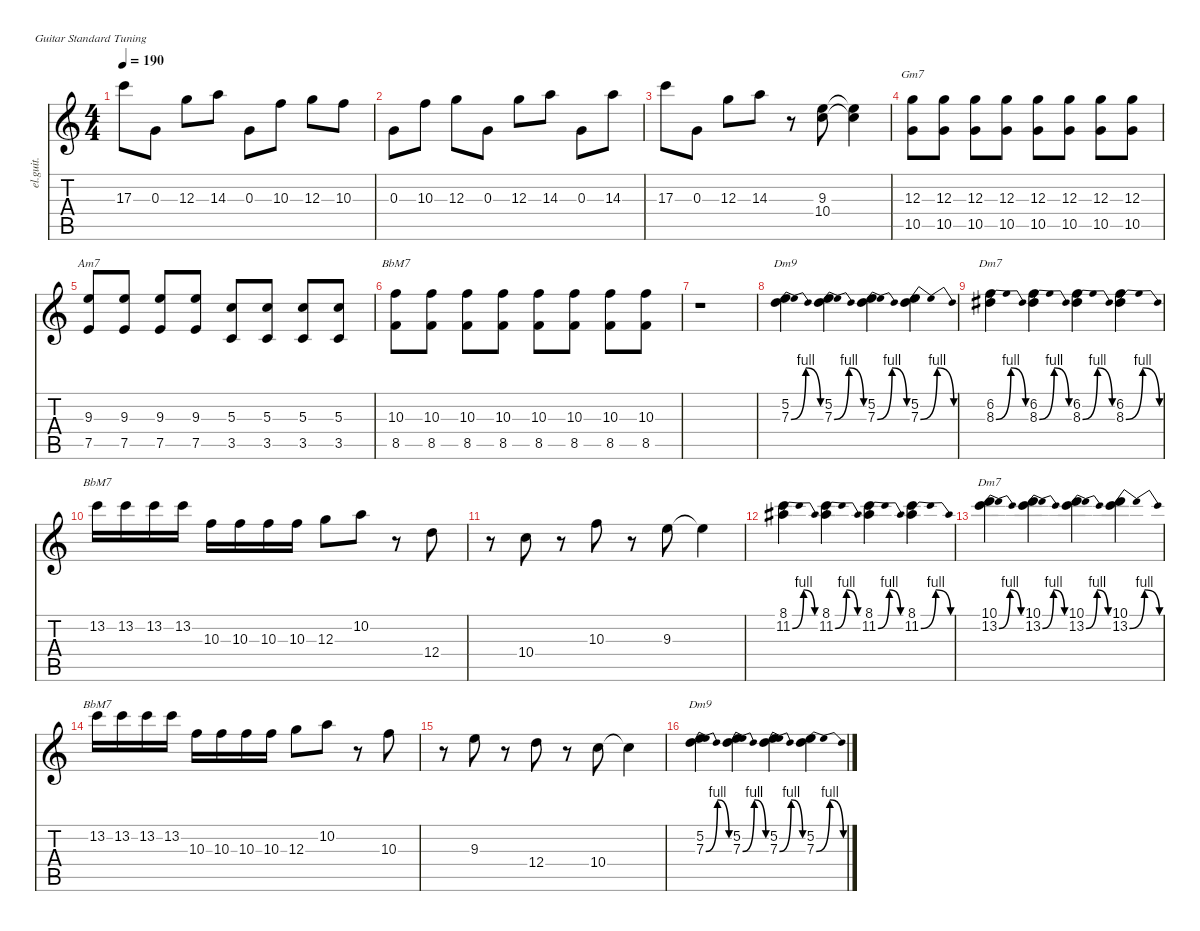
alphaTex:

\defaultSystemsLayout 4
\hideDynamics
\bracketExtendMode nobrackets
\track ("後藤ひとり" "el.guit.") {solo instrument electricguitarclean}
\staff {score tabs}
\tuning (E4 B3 G3 D3 A2 E2)
\chord ("Gm7" x x 12 x 10 x) {firstfret 10 showdiagram false showfingering false}
\chord ("Am7" x x 9 x 7 x) {firstfret 7 showdiagram false showfingering false}
\chord ("BbM7" x x 10 x 8 x) {firstfret 8 showdiagram false showfingering false}
\chord ("Dm9" x 5 7 x x x) {firstfret 5 showdiagram false showfingering false}
\chord ("Dm7" x 6 8 x x x) {firstfret 6 showdiagram false showfingering false}
\chord ("BbM7" x 13 x x x x) {firstfret 13 showdiagram false showfingering false}
\chord ("Dm7" 10 13 x x x x) {firstfret 10 showdiagram false showfingering false}
\ts (4 4)
\tempo 190
\clef g2
\ks c
17.3.8{dy mf beam Down} 0.3.8{beam Down} 12.3.8{beam Down} 14.3.8{beam Down} 0.3.8{beam Down} 10.3.8{beam Down} 12.3.8{beam Down} 10.3.8{beam Down} |
0.3.8{beam Down} 10.3.8{beam Down} 12.3.8{beam Down} 0.3.8{beam Down} 12.3.8{beam Down} 14.3.8{beam Down} 0.3.8{beam Down} 14.3.8{beam Down} |
17.3.8{beam Down} 0.3.8{beam Down} 12.3.8{beam Down} 14.3.8{beam Down} r.8{beam Down} (9.3 10.4).8{beam Down} (9.3{t} 10.4{t}).4{beam Down} |
(12.3 10.5).8{ch "Gm7" beam Down} (12.3 10.5).8{beam Down} (12.3 10.5).8{beam Down} (12.3 10.5).8{beam Down} (12.3 10.5).8{beam Down} (12.3 10.5).8{beam Down} (12.3 10.5).8{beam Down} (12.3 10.5).8{beam Down} |
(7.5 9.3).8{ch "Am7" beam Up} (7.5 9.3).8{beam Up} (7.5 9.3).8{beam Up} (7.5 9.3).8{beam Up} (5.3 3.5).8{beam Up} (5.3 3.5).8{beam Up} (5.3 3.5).8{beam Up} (5.3 3.5).8{beam Up} |
(8.5 10.3).8{ch "BbM7" beam Down} (8.5 10.3).8{beam Down} (8.5 10.3).8{beam Down} (8.5 10.3).8{beam Down} (8.5 10.3).8{beam Down} (8.5 10.3).8{beam Down} (8.5 10.3).8{beam Down} (8.5 10.3).8{beam Down} |
r.1{beam Down} |
(5.2 7.3{be (bendrelease 0 0 10.2 4 20.4 4 30 0)}).4{ch "Dm9" beam Down} (5.2 7.3{be (bendrelease 0 0 10.2 4 20.4 4 30 0)}).4{beam Down} (5.2 7.3{be (bendrelease 0 0 10.2 4 20.4 4 30 0)}).4{beam Down} (5.2 7.3{be (bendrelease 0 0 10.2 4 20.4 4 30 0)}).4{beam Down} |
(6.2 8.3{be (bendrelease 0 0 10.2 4 20.4 4 30 0) acc #}).4{ch "Dm7" beam Down} (6.2 8.3{be (bendrelease 0 0 10.2 4 20.4 4 30 0) acc #}).4{beam Down} (6.2 8.3{be (bendrelease 0 0 10.2 4 20.4 4 30 0) acc #}).4{beam Down} (6.2 8.3{be (bendrelease 0 0 10.2 4 20.4 4 30 0) acc #}).4{beam Down} |
13.2.16{ch "BbM7" beam Down} 13.2.16{beam Down} 13.2.16{beam Down} 13.2.16{beam Down} 10.3.16{beam Down} 10.3.16{beam Down} 10.3.16{beam Down} 10.3.16{beam Down} 12.3.8{beam Down} 10.2.8{beam Down} r.8{beam Down} 12.4.8{beam Down} |
r.8{beam Down} 10.4.8{beam Down} r.8{beam Down} 10.3.8{beam Down} r.8{beam Down} 9.3.8{beam Down} 9.3{t}.4{beam Down} |
(8.1 11.2{be (bendrelease 0 0 10.2 4 20.4 4 30 0) acc #}).4{beam Down} (8.1 11.2{be (bendrelease 0 0 10.2 4 20.4 4 30 0) acc #}).4{beam Down} (8.1 11.2{be (bendrelease 0 0 10.2 4 20.4 4 30 0) acc #}).4{beam Down} (8.1 11.2{be (bendrelease 0 0 10.2 4 20.4 4 30 0) acc #}).4{beam Down} |
(10.1 13.2{be (bendrelease 0 0 10.2 4 20.4 4 30 0)}).4{ch "Dm7" beam Down} (10.1 13.2{be (bendrelease 0 0 10.2 4 20.4 4 30 0)}).4{beam Down} (10.1 13.2{be (bendrelease 0 0 10.2 4 20.4 4 30 0)}).4{beam Down} (10.1 13.2{be (bendrelease 0 0 10.2 4 20.4 4 30 0)}).4{beam Down} |
13.2.16{ch "BbM7" beam Down} 13.2.16{beam Down} 13.2.16{beam Down} 13.2.16{beam Down} 10.3.16{beam Down} 10.3.16{beam Down} 10.3.16{beam Down} 10.3.16{beam Down} 12.3.8{beam Down} 10.2.8{beam Down} r.8{beam Down} 10.3.8{beam Down} |
r.8{beam Down} 9.3.8{beam Down} r.8{beam Down} 12.4.8{beam Down} r.8{beam Down} 10.4.8{beam Down} 10.4{t}.4{beam Down} |
(5.2 7.3{be (bendrelease 0 0 10.2 4 20.4 4 30 0)}).4{ch "Dm9" beam Down} (5.2 7.3{be (bendrelease 0 0 10.2 4 20.4 4 30 0)}).4{beam Down} (5.2 7.3{be (bendrelease 0 0 10.2 4 20.4 4 30 0)}).4{beam Down} (5.2 7.3{be (bendrelease 0 0 10.2 4 20.4 4 30 0)}).4{beam Down}
